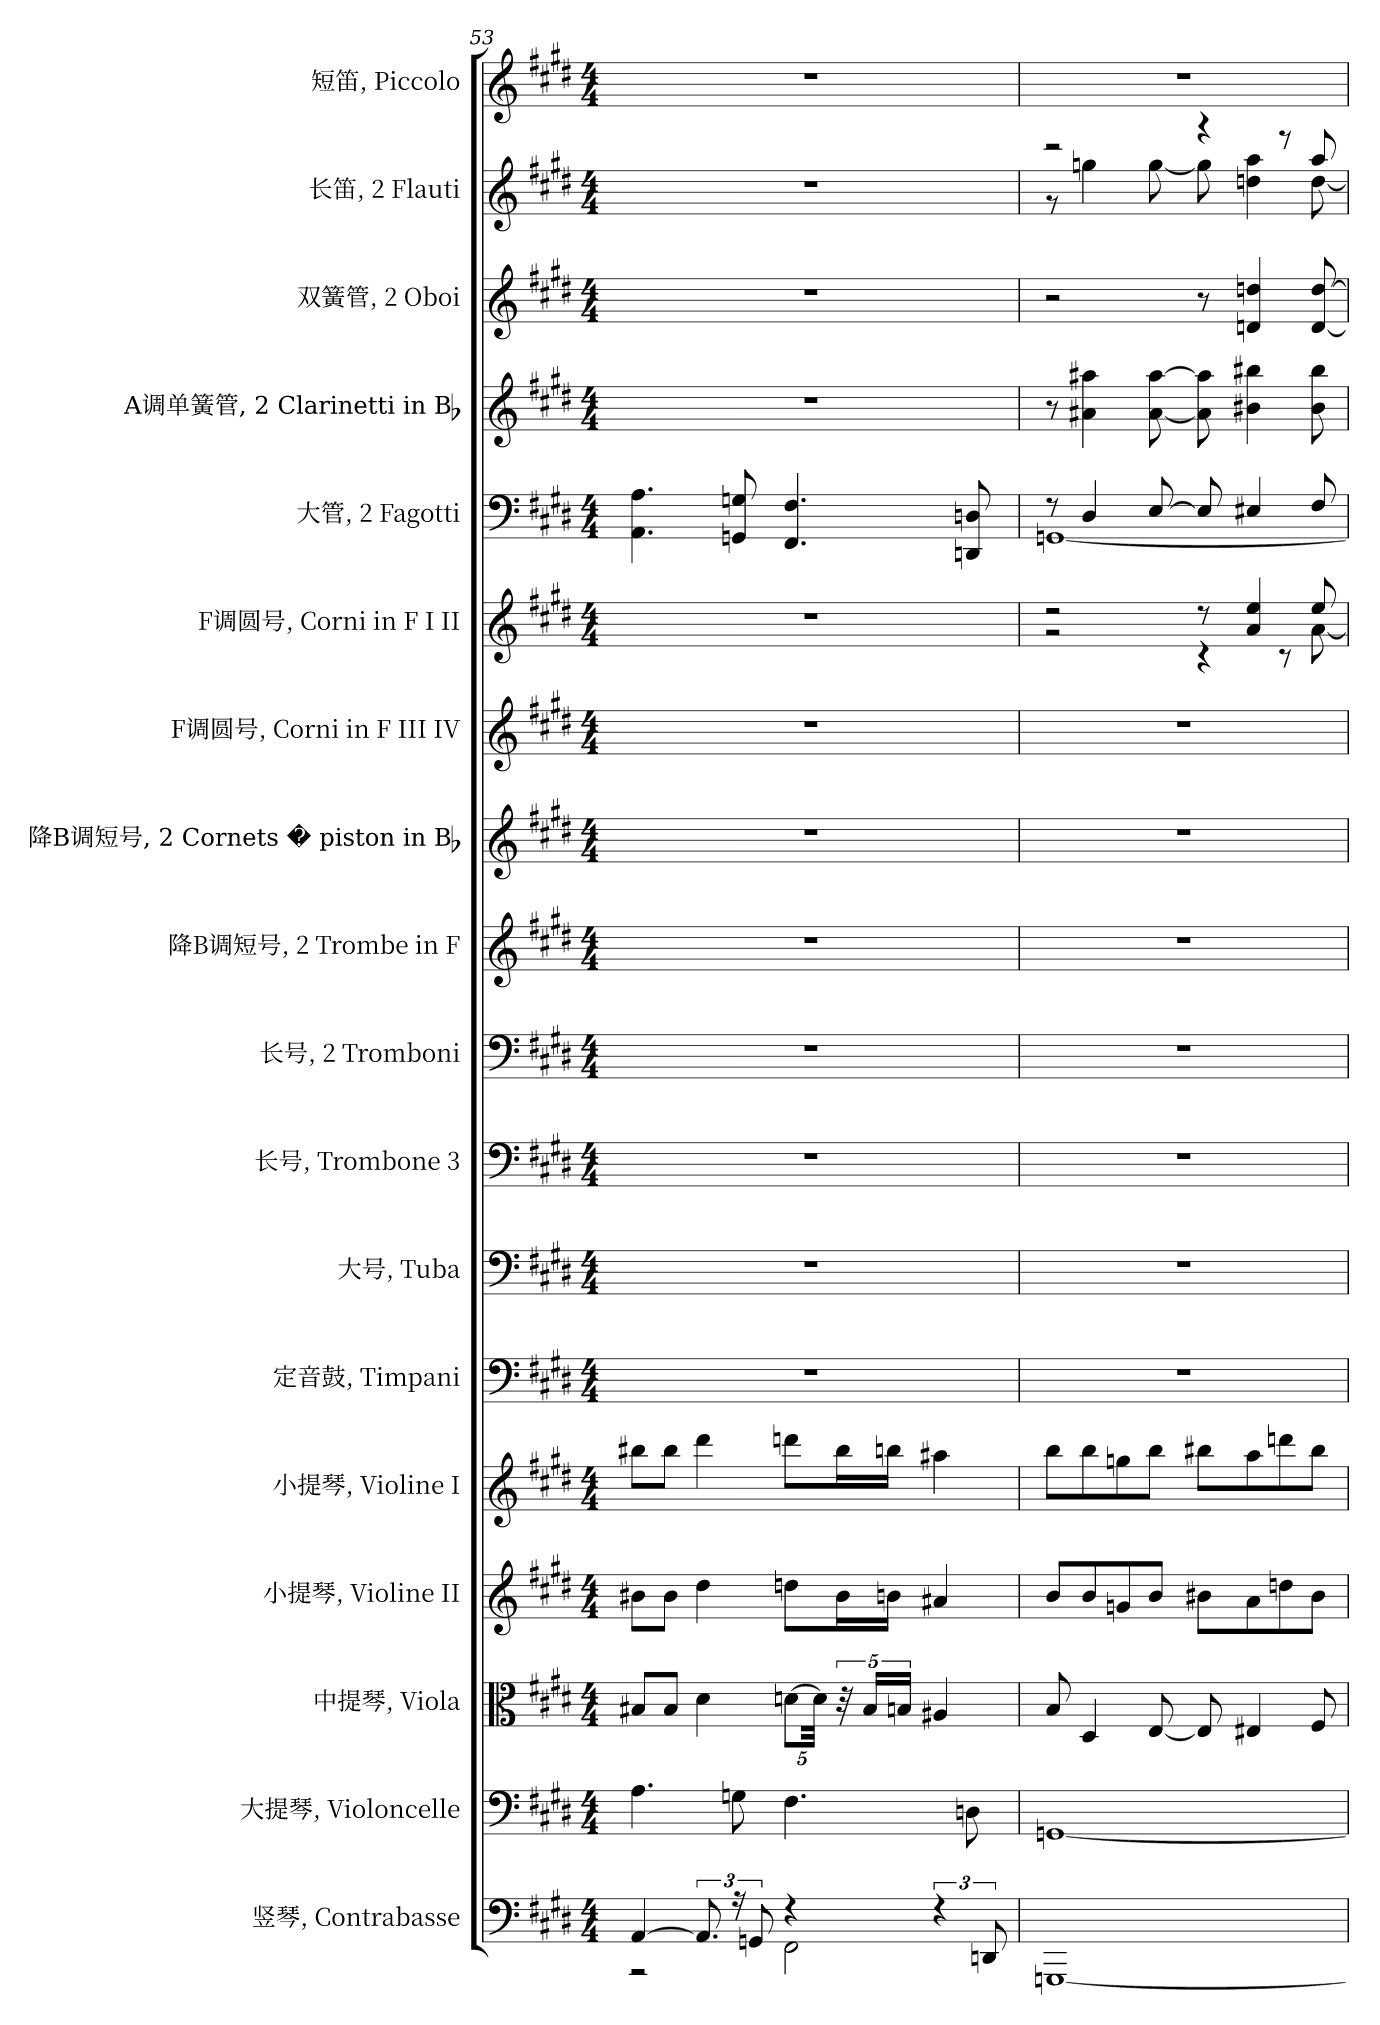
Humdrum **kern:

**kern	**kern	**kern	**kern	**kern	**kern	**kern	**kern	**kern	**kern	**kern	**kern	**kern	**kern	**kern	**kern	**kern	**kern
*part18	*part17	*part16	*part15	*part14	*part13	*part12	*part11	*part10	*part9	*part8	*part7	*part6	*part5	*part4	*part3	*part2	*part1
*staff18	*staff17	*staff16	*staff15	*staff14	*staff13	*staff12	*staff11	*staff10	*staff9	*staff8	*staff7	*staff6	*staff5	*staff4	*staff3	*staff2	*staff1
*I"竖琴, Contrabasse	*I"大提琴, Violoncelle	*I"中提琴, Viola	*I"小提琴, Violine II	*I"小提琴, Violine I	*I"定音鼓, Timpani	*I"大号, Tuba	*I"长号, Trombone 3	*I"长号, 2 Tromboni	*I"降B调短号, 2 Trombe in F	*I"降B调短号, 2 Cornets � piston in Bb	*I"F调圆号, Corni in F III IV	*I"F调圆号, Corni in F I II	*I"大管, 2 Fagotti	*I"A调单簧管, 2 Clarinetti in Bb	*I"双簧管, 2 Oboi	*I"长笛, 2 Flauti	*I"短笛, Piccolo
*	*I'Vc.	*I'Vla.	*I'Vln.	*I'Vln.	*I'Timp.	*I'Tba.	*I'Tbn.	*I'Tbn.	*	*I'B♭ Cnt.	*	*	*	*I'A Cl.	*I'Ob.	*I'Fl.	*I'Picc.
!!LO:PB:g=z
*clefF4	*clefF4	*clefC3	*clefG2	*clefG2	*clefF4	*clefF4	*clefF4	*clefF4	*clefG2	*clefG2	*clefG2	*clefG2	*clefF4	*clefG2	*clefG2	*clefG2	*clefG2
*	*	*	*	*	*	*	*	*	*ITrd1c2	*ITrd1c2	*ITrd4c7	*ITrd4c7	*	*ITrd2c3	*	*	*ITrd-7c-12
*k[f#c#g#d#]	*k[f#c#g#d#]	*k[f#c#g#d#]	*k[f#c#g#d#]	*k[f#c#g#d#]	*k[f#c#g#d#]	*k[f#c#g#d#]	*k[f#c#g#d#]	*k[f#c#g#d#]	*k[f#c#]	*k[f#c#]	*k[f#c#g#]	*k[f#c#g#]	*k[f#c#g#d#]	*k[f#c#g#d#a#e#b#]	*k[f#c#g#d#]	*k[f#c#g#d#]	*k[f#c#g#d#]
*M4/4	*M4/4	*M4/4	*M4/4	*M4/4	*M4/4	*M4/4	*M4/4	*M4/4	*M4/4	*M4/4	*M4/4	*M4/4	*M4/4	*M4/4	*M4/4	*M4/4	*M4/4
*MM122	*MM122	*MM122	*MM122	*MM122	*MM122	*MM122	*MM122	*MM122	*MM122	*MM122	*MM122	*MM122	*MM122	*MM122	*MM122	*MM122	*MM122
=53	=53	=53	=53	=53	=53	=53	=53	=53	=53	=53	=53	=53	=53	=53	=53	=53	=53
*^	*	*	*	*	*	*	*	*	*	*	*	*	*	*	*	*	*
[4AA/	2r	4.A\	8B#X/L	8b#X\L	8bb#X\L	1r	1r	1r	1r	1r	1r	1r	1r	4.AA\ 4.A\	1r	1r	1r	1r
.	.	.	8B#/J	8b#\J	8bb#\J	.	.	.	.	.	.	.	.	.	.	.	.	.
12.AA/]	.	.	4d#\	4dd#\	4ddd#\	.	.	.	.	.	.	.	.	.	.	.	.	.
24r	.	8Gn\	.	.	.	.	.	.	.	.	.	.	.	8GGn/ 8Gn/	.	.	.	.
12GGn/	.	.	.	.	.	.	.	.	.	.	.	.	.	.	.	.	.	.
4r	2FF#\	4.F#\	[10dn\L	8ddn\L	8dddn\L	.	.	.	.	.	.	.	.	4.FF#/ 4.F#/	.	.	.	.
.	.	.	40d\Jkk]	.	.	.	.	.	.	.	.	.	.	.	.	.	.	.
.	.	.	40r	16b#\L	16bb#\L	.	.	.	.	.	.	.	.	.	.	.	.	.
.	.	.	20B#/LL	.	.	.	.	.	.	.	.	.	.	.	.	.	.	.
.	.	.	.	16bn\JJ	16bbn\JJ	.	.	.	.	.	.	.	.	.	.	.	.	.
.	.	.	20Bn/JJ	.	.	.	.	.	.	.	.	.	.	.	.	.	.	.
6r	.	.	4A#X/	4a#X/	4aa#X\	.	.	.	.	.	.	.	.	.	.	.	.	.
.	.	8Dn\	.	.	.	.	.	.	.	.	.	.	.	8DDn/ 8Dn/	.	.	.	.
12DDn/	.	.	.	.	.	.	.	.	.	.	.	.	.	.	.	.	.	.
*v	*v	*	*	*	*	*	*	*	*	*	*	*	*	*	*	*	*	*
=54	=54	=54	=54	=54	=54	=54	=54	=54	=54	=54	=54	=54	=54	=54	=54	=54	=54
*	*	*	*	*	*	*	*	*	*	*	*	*	*	*	*	*	*MM116
*	*	*	*	*	*	*	*	*	*	*	*	*^	*^	*	*	*^	*
[1GGGn	[1GGn	8B/	8b/L	8bb\L	1r	1r	1r	1r	1r	1r	1r	2r	2r	8r	[1GGn	8r	2r	2r	8r	1r
.	.	4D#/	8b/	8bb\	.	.	.	.	.	.	.	.	.	4D#/	.	4f##X\ 4ff##X\	.	.	4ggn\	.
.	.	.	8gn/	8ggn\	.	.	.	.	.	.	.	.	.	.	.	.	.	.	.	.
.	.	[8E/	8b/J	8bb\J	.	.	.	.	.	.	.	.	.	[8E/	.	[8f##\ [8ff##\	.	.	[8gg\	.
.	.	8E/]	8b#X\L	8bb#X\L	.	.	.	.	.	.	.	8r	4r	8E/]	.	8f##\] 8ff##\]	8r	4r	8gg\]	.
.	.	4E#X/	8a\	8aa\	.	.	.	.	.	.	.	4d/ 4a/	.	4E#X/	.	4g##X\ 4gg##X\	4dn/ 4ddn/	.	4ddn\ 4aa\	.
.	.	.	8ddn\	8dddn\	.	.	.	.	.	.	.	.	8r	.	.	.	.	8r	.	.
.	.	8F#/	8b#\J	8bb#\J	.	.	.	.	.	.	.	8a/	[8d\	8F#/	.	8g##\ 8gg##\	[8d/ [8dd/	8aa/	[8dd\	.
*	*	*	*	*	*	*	*	*	*	*	*	*v	*v	*	*	*	*	*v	*v	*
*	*	*	*	*	*	*	*	*	*	*	*	*	*v	*v	*	*	*	*
=	=	=	=	=	=	=	=	=	=	=	=	=	=	=	=	=	=
*-	*-	*-	*-	*-	*-	*-	*-	*-	*-	*-	*-	*-	*-	*-	*-	*-	*-
